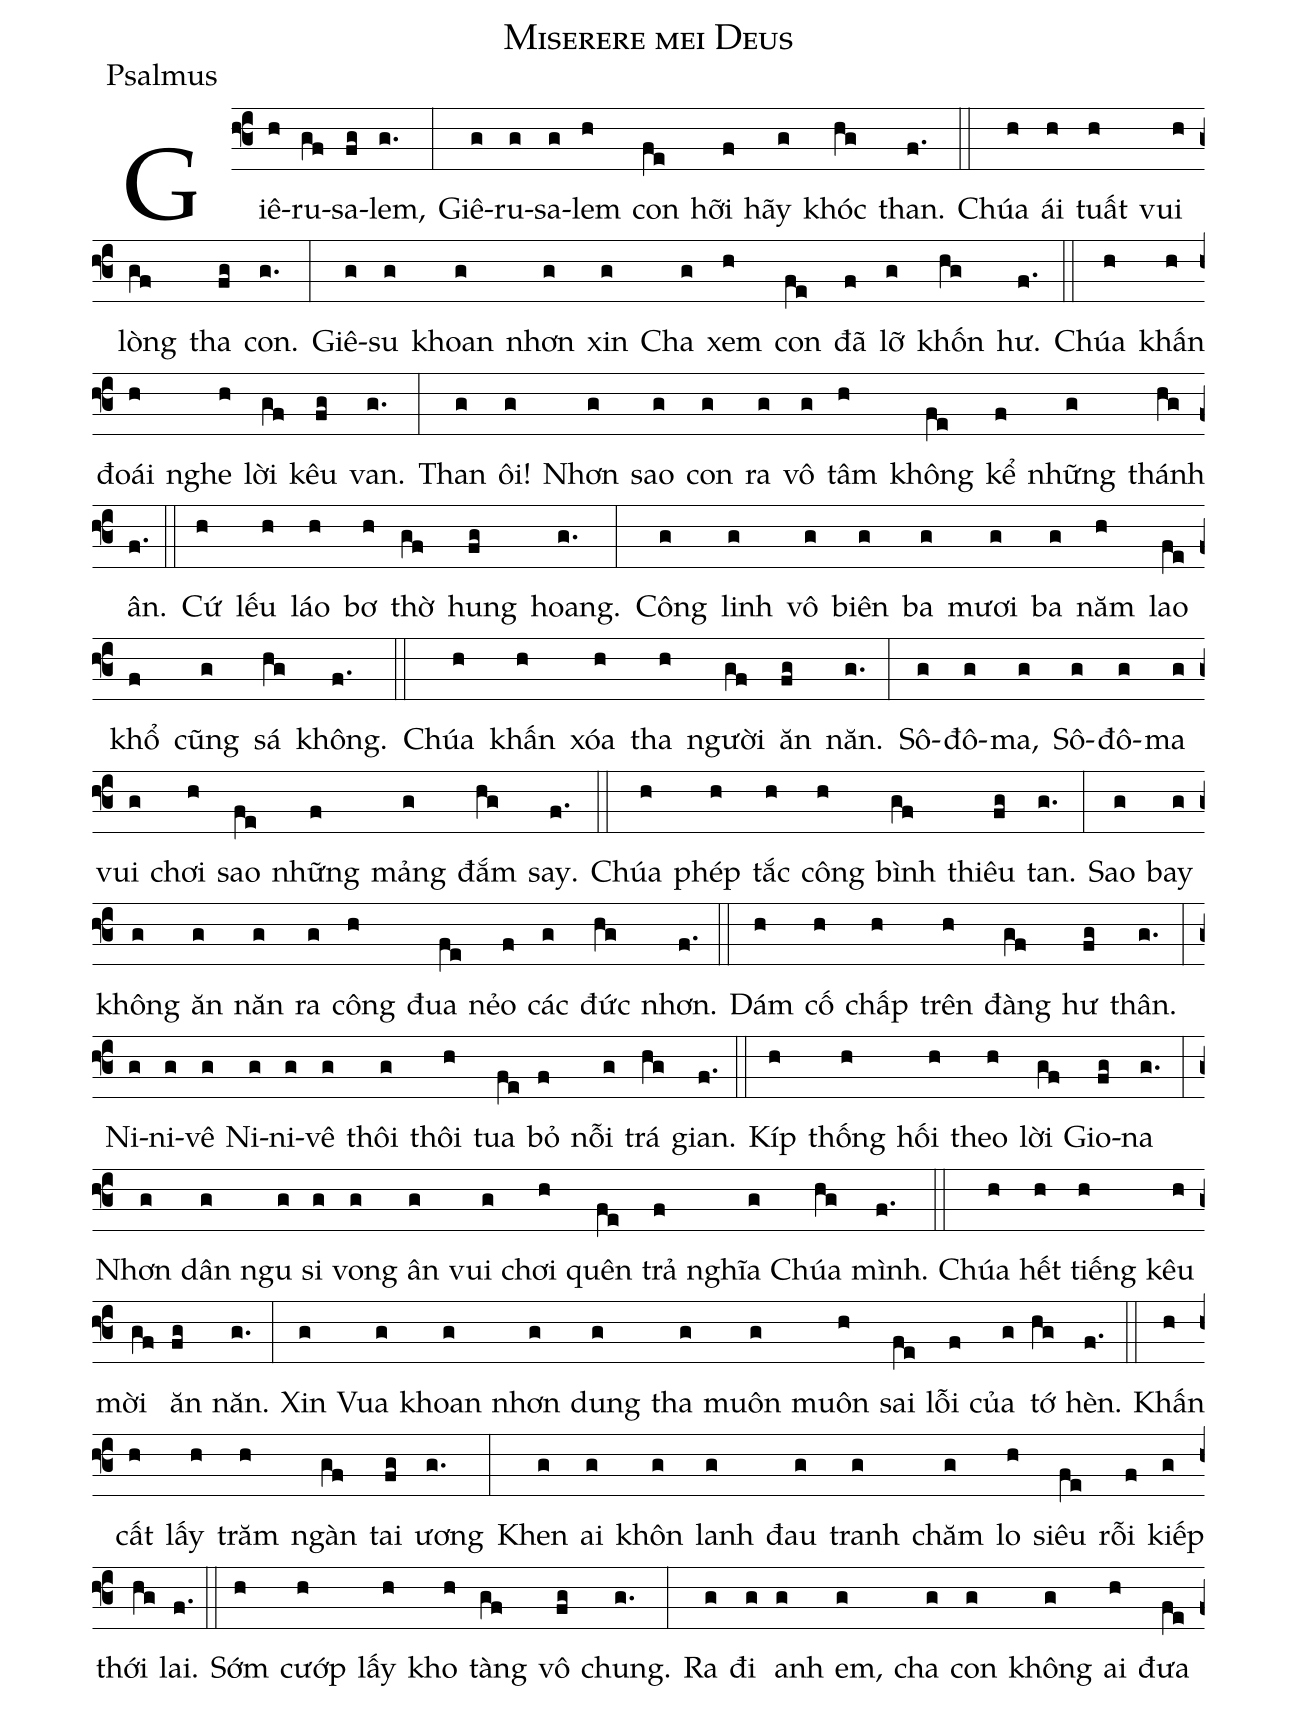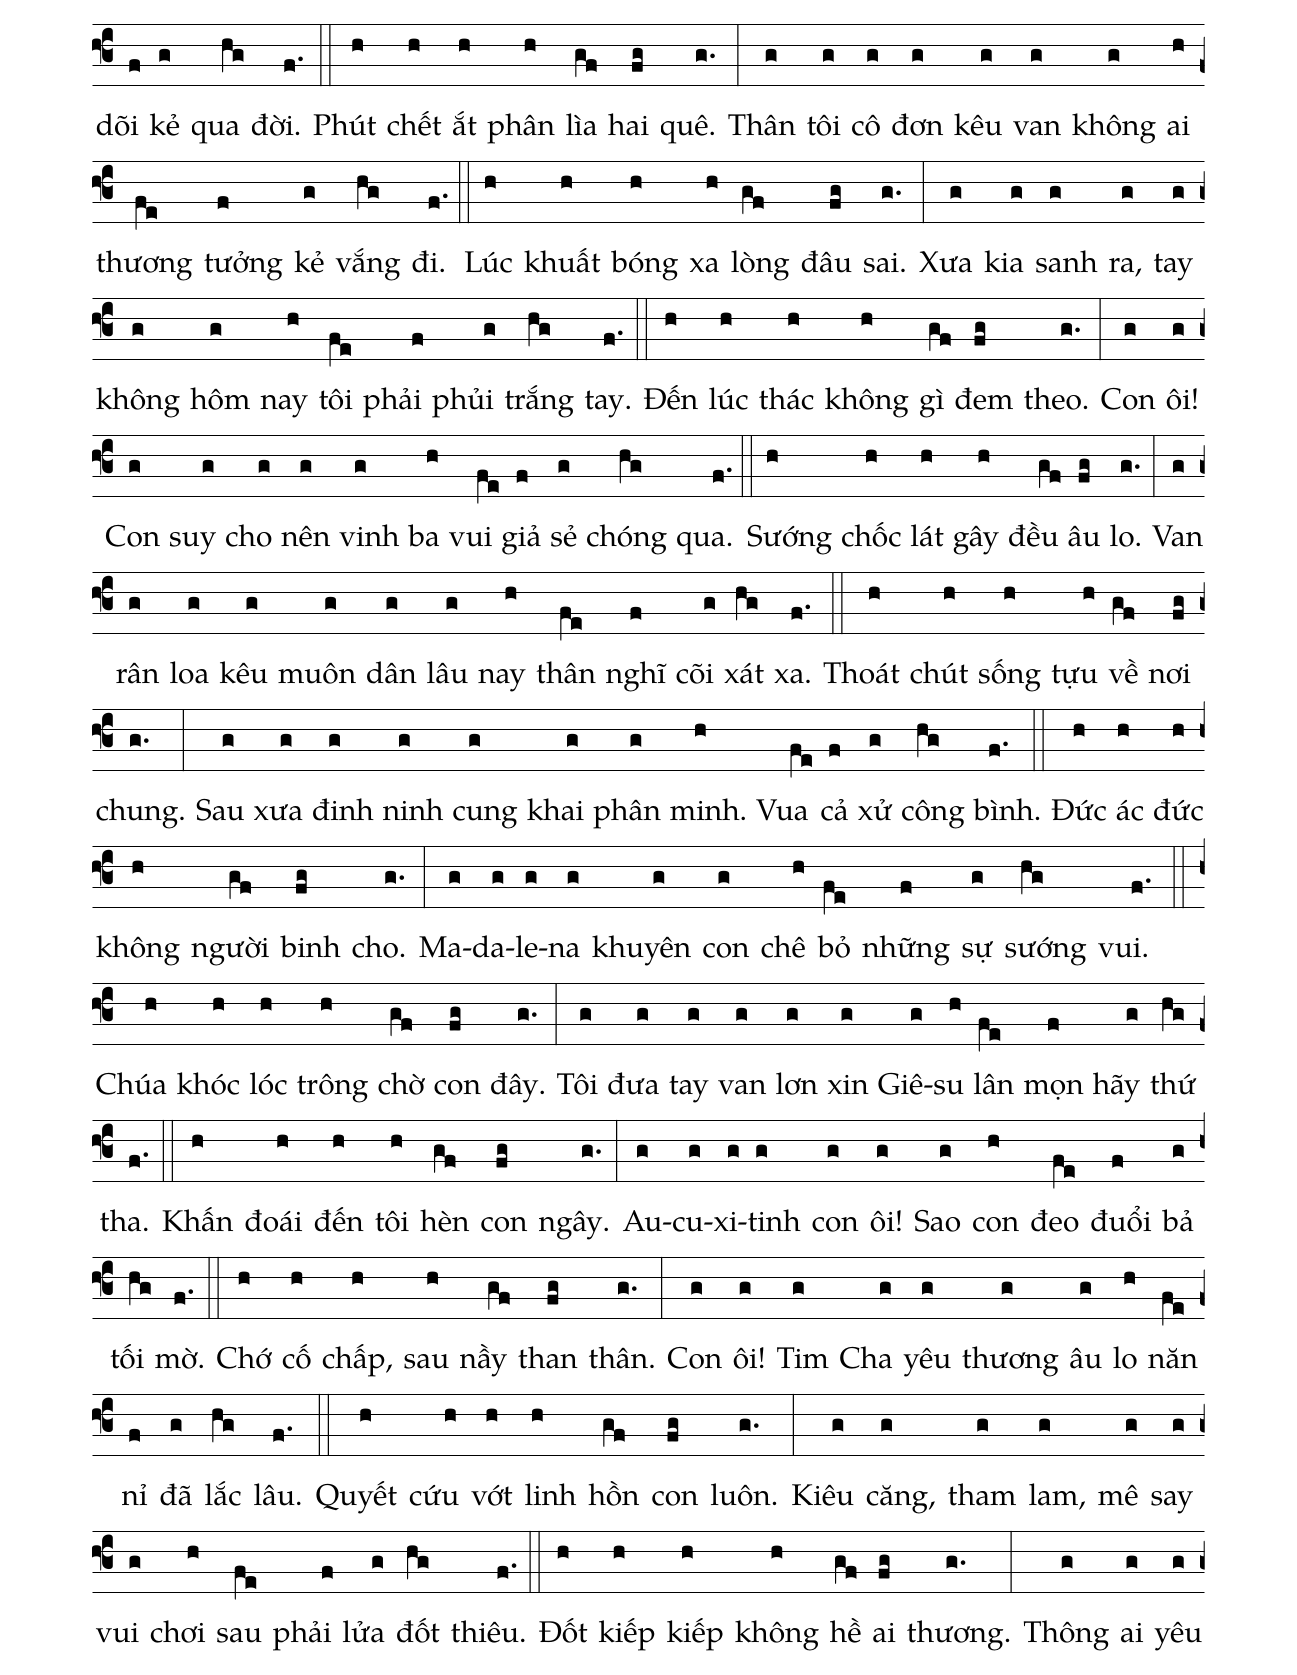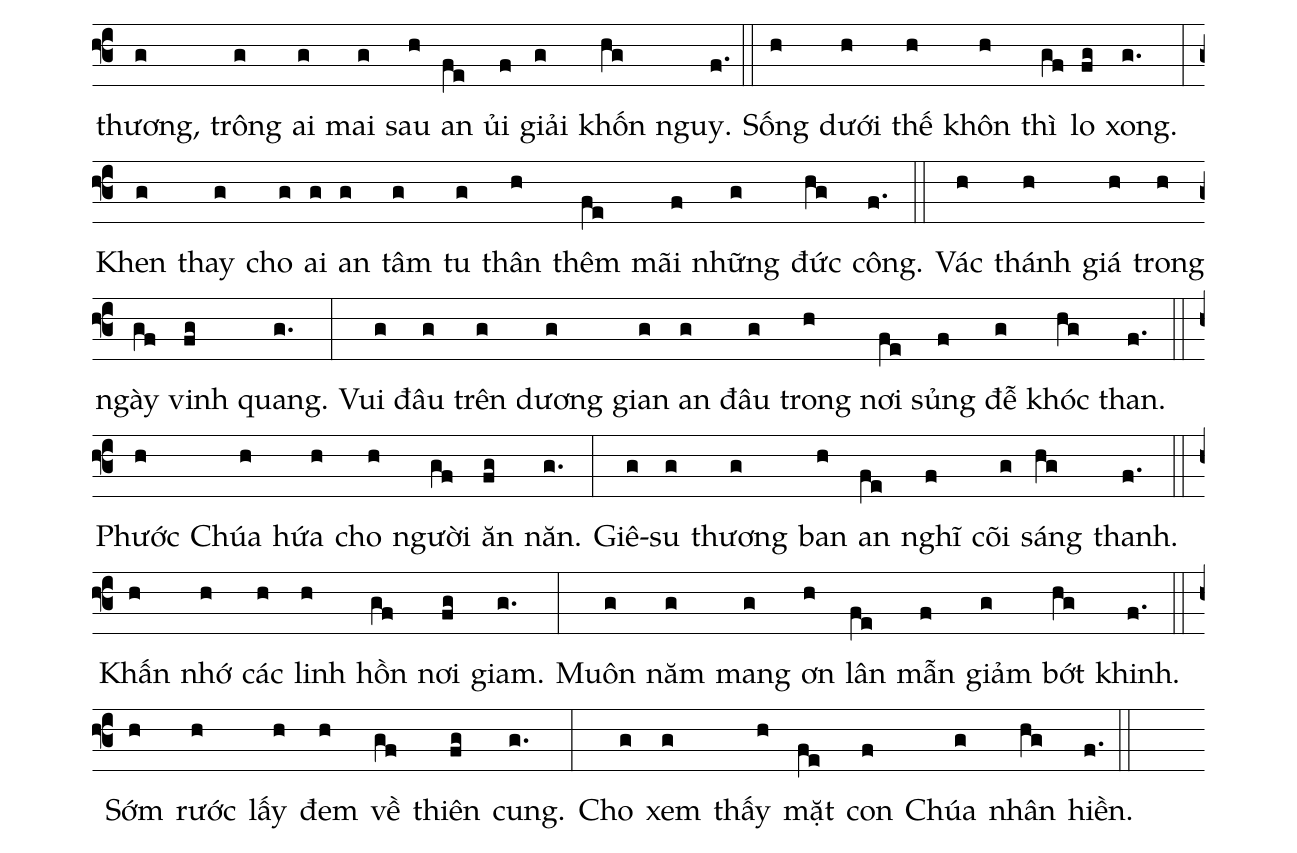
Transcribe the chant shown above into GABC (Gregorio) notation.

name:Miserere mei Deus;
office-part:Psalmus;
%%
(f3)Giê-(h)ru-(gf)sa-(fg)lem,(g.) (:)
Giê-(g)ru-(g)sa-(g)lem(h) con(fe) hỡi(f) hãy(g) khóc(hg) than.(f.) (::)
Chúa(h) ái(h) tuất(h) vui(h) lòng(gf) tha(fg) con.(g.) (:)
Giê-(g)su(g) khoan(g) nhơn(g) xin(g) Cha(g) xem(h) con(fe) đã(f) lỡ(g) khốn(hg) hư.(f.) (::)
Chúa(h) khấn(h) đoái(h) nghe(h) lời(gf) kêu(fg) van.(g.) (:)
Than(g) ôi!(g) Nhơn(g) sao(g) con(g) ra(g) vô(g) tâm(h) không(fe) kể(f) những(g) thánh(hg) ân.(f.) (::)
Cứ(h) lếu(h) láo(h) bơ(h) thờ(gf) hung(fg) hoang.(g.) (:)
Công(g) linh(g) vô(g) biên(g) ba(g) mươi(g) ba(g) năm(h) lao(fe) khổ(f) cũng(g) sá(hg) không.(f.) (::)
Chúa(h) khấn(h) xóa(h) tha(h) người(gf) ăn(fg) năn.(g.) (:)
Sô-(g)đô-(g)ma,(g) Sô-(g)đô-(g)ma(g) vui(g) chơi(h) sao(fe) những(f) mảng(g) đắm(hg) say.(f.) (::)
Chúa(h) phép(h) tắc(h) công(h) bình(gf) thiêu(fg) tan.(g.) (:)
Sao(g) bay(g) không(g) ăn(g) năn(g) ra(g) công(h) đua(fe) nẻo(f) các(g) đức(hg) nhơn.(f.) (::)
Dám(h) cố(h) chấp(h) trên(h) đàng(gf) hư(fg) thân.(g.) (:)
Ni-(g)ni-(g)vê(g) Ni-(g)ni-(g)vê(g) thôi(g) thôi(h) tua(fe) bỏ(f) nỗi(g) trá(hg) gian.(f.) (::)
Kíp(h) thống(h) hối(h) theo(h) lời(gf) Gio-(fg)na(g.) (:)
Nhơn(g) dân(g) ngu(g) si(g) vong(g) ân(g) vui(g) chơi(h) quên(fe) trả(f) nghĩa(g) Chúa(hg) mình.(f.) (::)
Chúa(h) hết(h) tiếng(h) kêu(h) mời(gf) ăn(fg) năn.(g.) (:)
Xin(g) Vua(g) khoan(g) nhơn(g) dung(g) tha(g) muôn(g) muôn(h) sai(fe) lỗi(f) của(g) tớ(hg) hèn.(f.) (::)
Khấn(h) cất(h) lấy(h) trăm(h) ngàn(gf) tai(fg) ương(g.) (:)
Khen(g) ai(g) khôn(g) lanh(g) đau(g) tranh(g) chăm(g) lo(h) siêu(fe) rỗi(f) kiếp(g) thới(hg) lai.(f.) (::)
Sớm(h) cướp(h) lấy(h) kho(h) tàng(gf) vô(fg) chung.(g.) (:)
Ra(g) đi(g) anh(g) em,(g) cha(g) con(g) không(g) ai(h) đưa(fe) dõi(f) kẻ(g) qua(hg) đời.(f.) (::)
Phút(h) chết(h) ắt(h) phân(h) lìa(gf) hai(fg) quê.(g.) (:)
Thân(g) tôi(g) cô(g) đơn(g) kêu(g) van(g) không(g) ai(h) thương(fe) tưởng(f) kẻ(g) vắng(hg) đi.(f.) (::)
Lúc(h) khuất(h) bóng(h) xa(h) lòng(gf) đâu(fg) sai.(g.) (:)
Xưa(g) kia(g) sanh(g) ra,(g) tay(g) không(g) hôm(g) nay(h) tôi(fe) phải(f) phủi(g) trắng(hg) tay.(f.) (::)
Đến(h) lúc(h) thác(h) không(h) gì(gf) đem(fg) theo.(g.) (:)
Con(g) ôi!(g) Con(g) suy(g) cho(g) nên(g) vinh(g) ba(h) vui(fe) giả(f) sẻ(g) chóng(hg) qua.(f.) (::)
Sướng(h) chốc(h) lát(h) gây(h) đều(gf) âu(fg) lo.(g.) (:)
Van(g) rân(g) loa(g) kêu(g) muôn(g) dân(g) lâu(g) nay(h) thân(fe) nghĩ(f) cõi(g) xát(hg) xa.(f.) (::)
Thoát(h) chút(h) sống(h) tựu(h) về(gf) nơi(fg) chung.(g.) (:)
Sau(g) xưa(g) đinh(g) ninh(g) cung(g) khai(g) phân(g) minh.(h) Vua(fe) cả(f) xử(g) công(hg) bình.(f.) (::)
Đức(h) ác(h) đức(h) không(h) người(gf) binh(fg) cho.(g.) (:)
Ma-(g)da-(g)le-(g)na(g) khuyên(g) con(g) chê(h) bỏ(fe) những(f) sự(g) sướng(hg) vui.(f.) (::)
Chúa(h) khóc(h) lóc(h) trông(h) chờ(gf) con(fg) đây.(g.) (:)
Tôi(g) đưa(g) tay(g) van(g) lơn(g) xin(g) Giê-(g)su(h) lân(fe) mọn(f) hãy(g) thứ(hg) tha.(f.) (::)
Khấn(h) đoái(h) đến(h) tôi(h) hèn(gf) con(fg) ngây.(g.) (:)
Au-(g)cu-(g)xi-(g)tinh(g) con(g) ôi!(g) Sao(g) con(h) đeo(fe) đuổi(f) bả(g) tối(hg) mờ.(f.) (::)
Chớ(h) cố(h) chấp,(h) sau(h) nầy(gf) than(fg) thân.(g.) (:)
Con(g) ôi!(g) Tim(g) Cha(g) yêu(g) thương(g) âu(g) lo(h) năn(fe) nỉ(f) đã(g) lắc(hg) lâu.(f.) (::)
Quyết(h) cứu(h) vớt(h) linh(h) hồn(gf) con(fg) luôn.(g.) (:)
Kiêu(g) căng,(g) tham(g) lam,(g) mê(g) say(g) vui(g) chơi(h) sau(fe) phải(f) lửa(g) đốt(hg) thiêu.(f.) (::)
Đốt(h) kiếp(h) kiếp(h) không(h) hề(gf) ai(fg) thương.(g.) (:)
Thông(g) ai(g) yêu(g) thương,(g) trông(g) ai(g) mai(g) sau(h) an(fe) ủi(f) giải(g) khốn(hg) nguy.(f.) (::)
Sống(h) dưới(h) thế(h) khôn(h) thì(gf) lo(fg) xong.(g.) (:)
Khen(g) thay(g) cho(g) ai(g) an(g) tâm(g) tu(g) thân(h) thêm(fe) mãi(f) những(g) đức(hg) công.(f.) (::)
Vác(h) thánh(h) giá(h) trong(h) ngày(gf) vinh(fg) quang.(g.) (:)
Vui(g) đâu(g) trên(g) dương(g) gian(g) an(g) đâu(g) trong(h) nơi(fe) sủng(f) đễ(g) khóc(hg) than.(f.) (::)
Phước(h) Chúa(h) hứa(h) cho(h) người(gf) ăn(fg) năn.(g.) (:)
Giê-(g)su(g) thương(g) ban(h) an(fe) nghĩ(f) cõi(g) sáng(hg) thanh.(f.) (::)
Khấn(h) nhớ(h) các(h) linh(h) hồn(gf) nơi(fg) giam.(g.) (:)
Muôn(g) năm(g) mang(g) ơn(h) lân(fe) mẫn(f) giảm(g) bớt(hg) khinh.(f.) (::)
Sớm(h) rước(h) lấy(h) đem(h) về(gf) thiên(fg) cung.(g.) (:)
Cho(g) xem(g) thấy(h) mặt(fe) con(f) Chúa(g) nhân(hg) hiền.(f.) (::)
